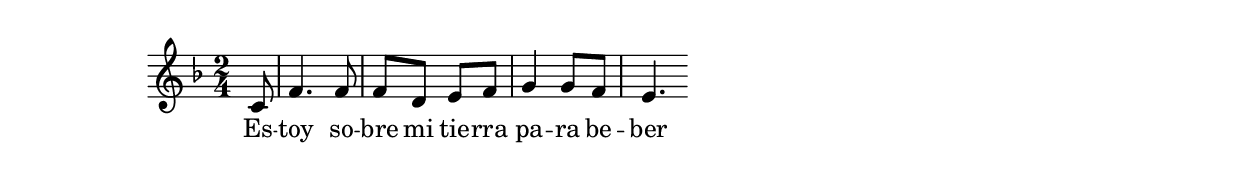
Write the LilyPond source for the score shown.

\version "2.24.1"

melodia = \relative {
  \clef treble
  \key f \major
  \time 2/4
  \partial 8 c'8
  f4. f8
  f d e f
  g4 g8 f
  e4.
}

versos = \lyricmode {
  Es -- toy so -- bre mi tie -- rra pa -- ra be -- ber
}

\score {
  \new Staff \melodia \addlyrics { \versos }
}